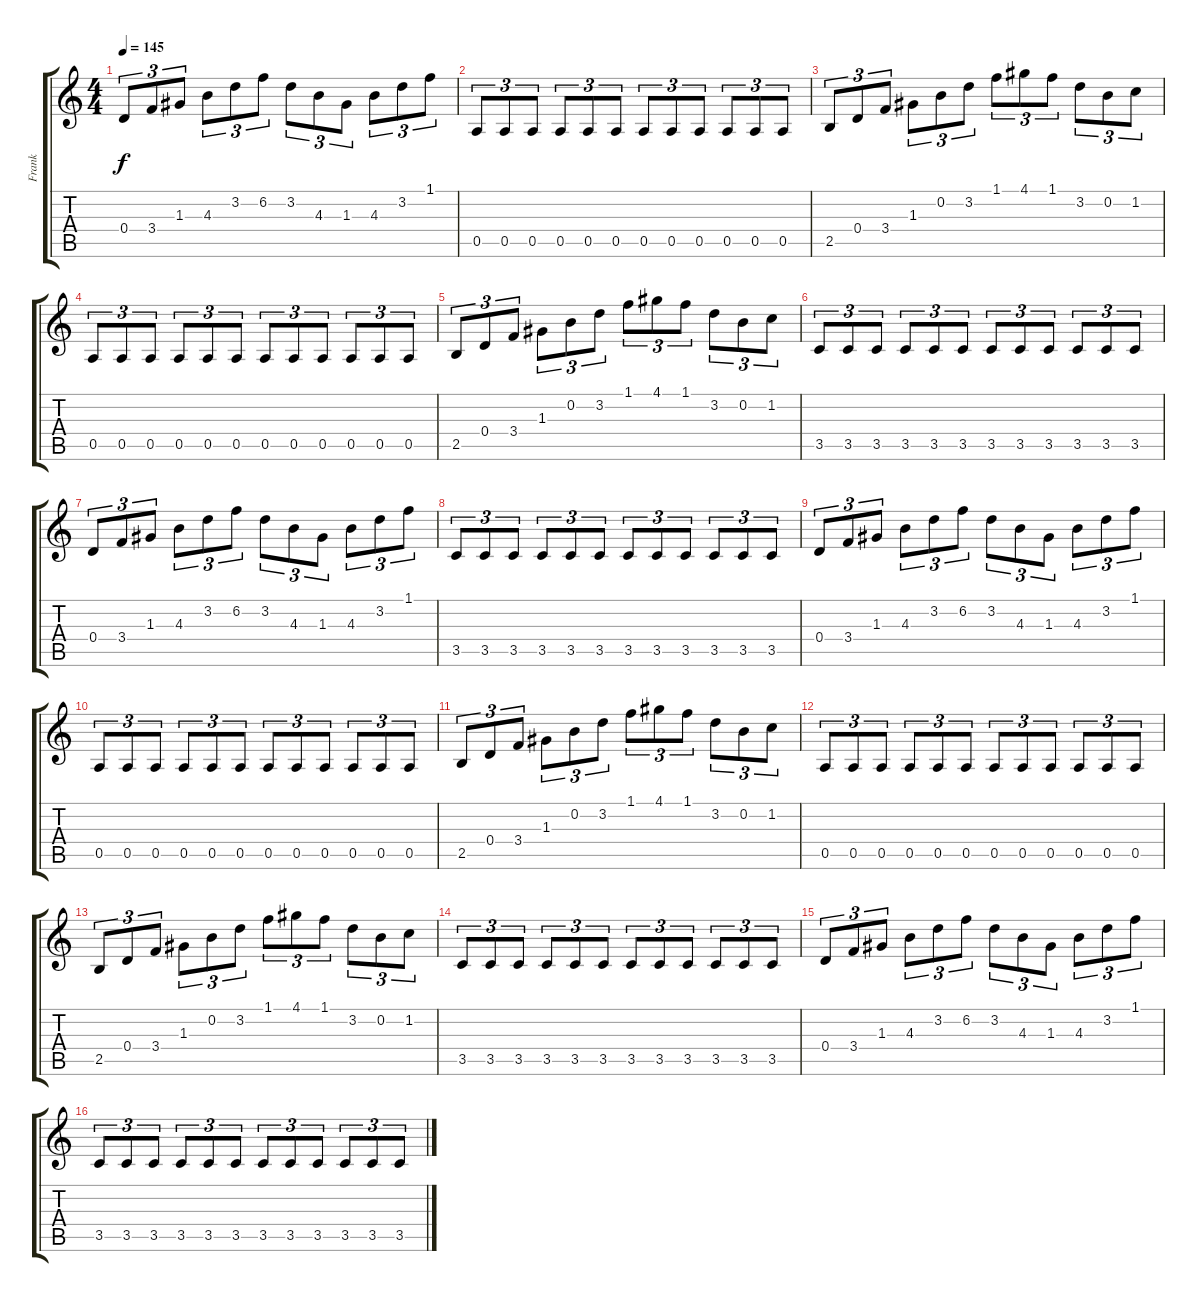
\track ("Frank" "Frank") {instrument distortionguitar}
\staff {score tabs}
\tuning (E4 B3 G3 D3 A2 E2) {hide}
\ts (4 4)
\tempo 145
\clef g2
\ks c
0.4.8{tu (3 2) dy f} 3.4.8{tu (3 2)} 1.3.8{tu (3 2)} 4.3.8{tu (3 2)} 3.2.8{tu (3 2)} 6.2.8{tu (3 2)} 3.2.8{tu (3 2)} 4.3.8{tu (3 2)} 1.3.8{tu (3 2)} 4.3.8{tu (3 2)} 3.2.8{tu (3 2)} 1.1.8{tu (3 2)} |
0.5.8{tu (3 2)} 0.5.8{tu (3 2)} 0.5.8{tu (3 2)} 0.5.8{tu (3 2)} 0.5.8{tu (3 2)} 0.5.8{tu (3 2)} 0.5.8{tu (3 2)} 0.5.8{tu (3 2)} 0.5.8{tu (3 2)} 0.5.8{tu (3 2)} 0.5.8{tu (3 2)} 0.5.8{tu (3 2)} |
2.5.8{tu (3 2)} 0.4.8{tu (3 2)} 3.4.8{tu (3 2)} 1.3.8{tu (3 2)} 0.2.8{tu (3 2)} 3.2.8{tu (3 2)} 1.1.8{tu (3 2)} 4.1.8{tu (3 2)} 1.1.8{tu (3 2)} 3.2.8{tu (3 2)} 0.2.8{tu (3 2)} 1.2.8{tu (3 2)} |
0.5.8{tu (3 2)} 0.5.8{tu (3 2)} 0.5.8{tu (3 2)} 0.5.8{tu (3 2)} 0.5.8{tu (3 2)} 0.5.8{tu (3 2)} 0.5.8{tu (3 2)} 0.5.8{tu (3 2)} 0.5.8{tu (3 2)} 0.5.8{tu (3 2)} 0.5.8{tu (3 2)} 0.5.8{tu (3 2)} |
2.5.8{tu (3 2)} 0.4.8{tu (3 2)} 3.4.8{tu (3 2)} 1.3.8{tu (3 2)} 0.2.8{tu (3 2)} 3.2.8{tu (3 2)} 1.1.8{tu (3 2)} 4.1.8{tu (3 2)} 1.1.8{tu (3 2)} 3.2.8{tu (3 2)} 0.2.8{tu (3 2)} 1.2.8{tu (3 2)} |
3.5.8{tu (3 2)} 3.5.8{tu (3 2)} 3.5.8{tu (3 2)} 3.5.8{tu (3 2)} 3.5.8{tu (3 2)} 3.5.8{tu (3 2)} 3.5.8{tu (3 2)} 3.5.8{tu (3 2)} 3.5.8{tu (3 2)} 3.5.8{tu (3 2)} 3.5.8{tu (3 2)} 3.5.8{tu (3 2)} |
0.4.8{tu (3 2)} 3.4.8{tu (3 2)} 1.3.8{tu (3 2)} 4.3.8{tu (3 2)} 3.2.8{tu (3 2)} 6.2.8{tu (3 2)} 3.2.8{tu (3 2)} 4.3.8{tu (3 2)} 1.3.8{tu (3 2)} 4.3.8{tu (3 2)} 3.2.8{tu (3 2)} 1.1.8{tu (3 2)} |
3.5.8{tu (3 2)} 3.5.8{tu (3 2)} 3.5.8{tu (3 2)} 3.5.8{tu (3 2)} 3.5.8{tu (3 2)} 3.5.8{tu (3 2)} 3.5.8{tu (3 2)} 3.5.8{tu (3 2)} 3.5.8{tu (3 2)} 3.5.8{tu (3 2)} 3.5.8{tu (3 2)} 3.5.8{tu (3 2)} |
0.4.8{tu (3 2)} 3.4.8{tu (3 2)} 1.3.8{tu (3 2)} 4.3.8{tu (3 2)} 3.2.8{tu (3 2)} 6.2.8{tu (3 2)} 3.2.8{tu (3 2)} 4.3.8{tu (3 2)} 1.3.8{tu (3 2)} 4.3.8{tu (3 2)} 3.2.8{tu (3 2)} 1.1.8{tu (3 2)} |
0.5.8{tu (3 2)} 0.5.8{tu (3 2)} 0.5.8{tu (3 2)} 0.5.8{tu (3 2)} 0.5.8{tu (3 2)} 0.5.8{tu (3 2)} 0.5.8{tu (3 2)} 0.5.8{tu (3 2)} 0.5.8{tu (3 2)} 0.5.8{tu (3 2)} 0.5.8{tu (3 2)} 0.5.8{tu (3 2)} |
2.5.8{tu (3 2)} 0.4.8{tu (3 2)} 3.4.8{tu (3 2)} 1.3.8{tu (3 2)} 0.2.8{tu (3 2)} 3.2.8{tu (3 2)} 1.1.8{tu (3 2)} 4.1.8{tu (3 2)} 1.1.8{tu (3 2)} 3.2.8{tu (3 2)} 0.2.8{tu (3 2)} 1.2.8{tu (3 2)} |
0.5.8{tu (3 2)} 0.5.8{tu (3 2)} 0.5.8{tu (3 2)} 0.5.8{tu (3 2)} 0.5.8{tu (3 2)} 0.5.8{tu (3 2)} 0.5.8{tu (3 2)} 0.5.8{tu (3 2)} 0.5.8{tu (3 2)} 0.5.8{tu (3 2)} 0.5.8{tu (3 2)} 0.5.8{tu (3 2)} |
2.5.8{tu (3 2)} 0.4.8{tu (3 2)} 3.4.8{tu (3 2)} 1.3.8{tu (3 2)} 0.2.8{tu (3 2)} 3.2.8{tu (3 2)} 1.1.8{tu (3 2)} 4.1.8{tu (3 2)} 1.1.8{tu (3 2)} 3.2.8{tu (3 2)} 0.2.8{tu (3 2)} 1.2.8{tu (3 2)} |
3.5.8{tu (3 2)} 3.5.8{tu (3 2)} 3.5.8{tu (3 2)} 3.5.8{tu (3 2)} 3.5.8{tu (3 2)} 3.5.8{tu (3 2)} 3.5.8{tu (3 2)} 3.5.8{tu (3 2)} 3.5.8{tu (3 2)} 3.5.8{tu (3 2)} 3.5.8{tu (3 2)} 3.5.8{tu (3 2)} |
0.4.8{tu (3 2)} 3.4.8{tu (3 2)} 1.3.8{tu (3 2)} 4.3.8{tu (3 2)} 3.2.8{tu (3 2)} 6.2.8{tu (3 2)} 3.2.8{tu (3 2)} 4.3.8{tu (3 2)} 1.3.8{tu (3 2)} 4.3.8{tu (3 2)} 3.2.8{tu (3 2)} 1.1.8{tu (3 2)} |
3.5.8{tu (3 2)} 3.5.8{tu (3 2)} 3.5.8{tu (3 2)} 3.5.8{tu (3 2)} 3.5.8{tu (3 2)} 3.5.8{tu (3 2)} 3.5.8{tu (3 2)} 3.5.8{tu (3 2)} 3.5.8{tu (3 2)} 3.5.8{tu (3 2)} 3.5.8{tu (3 2)} 3.5.8{tu (3 2)}
